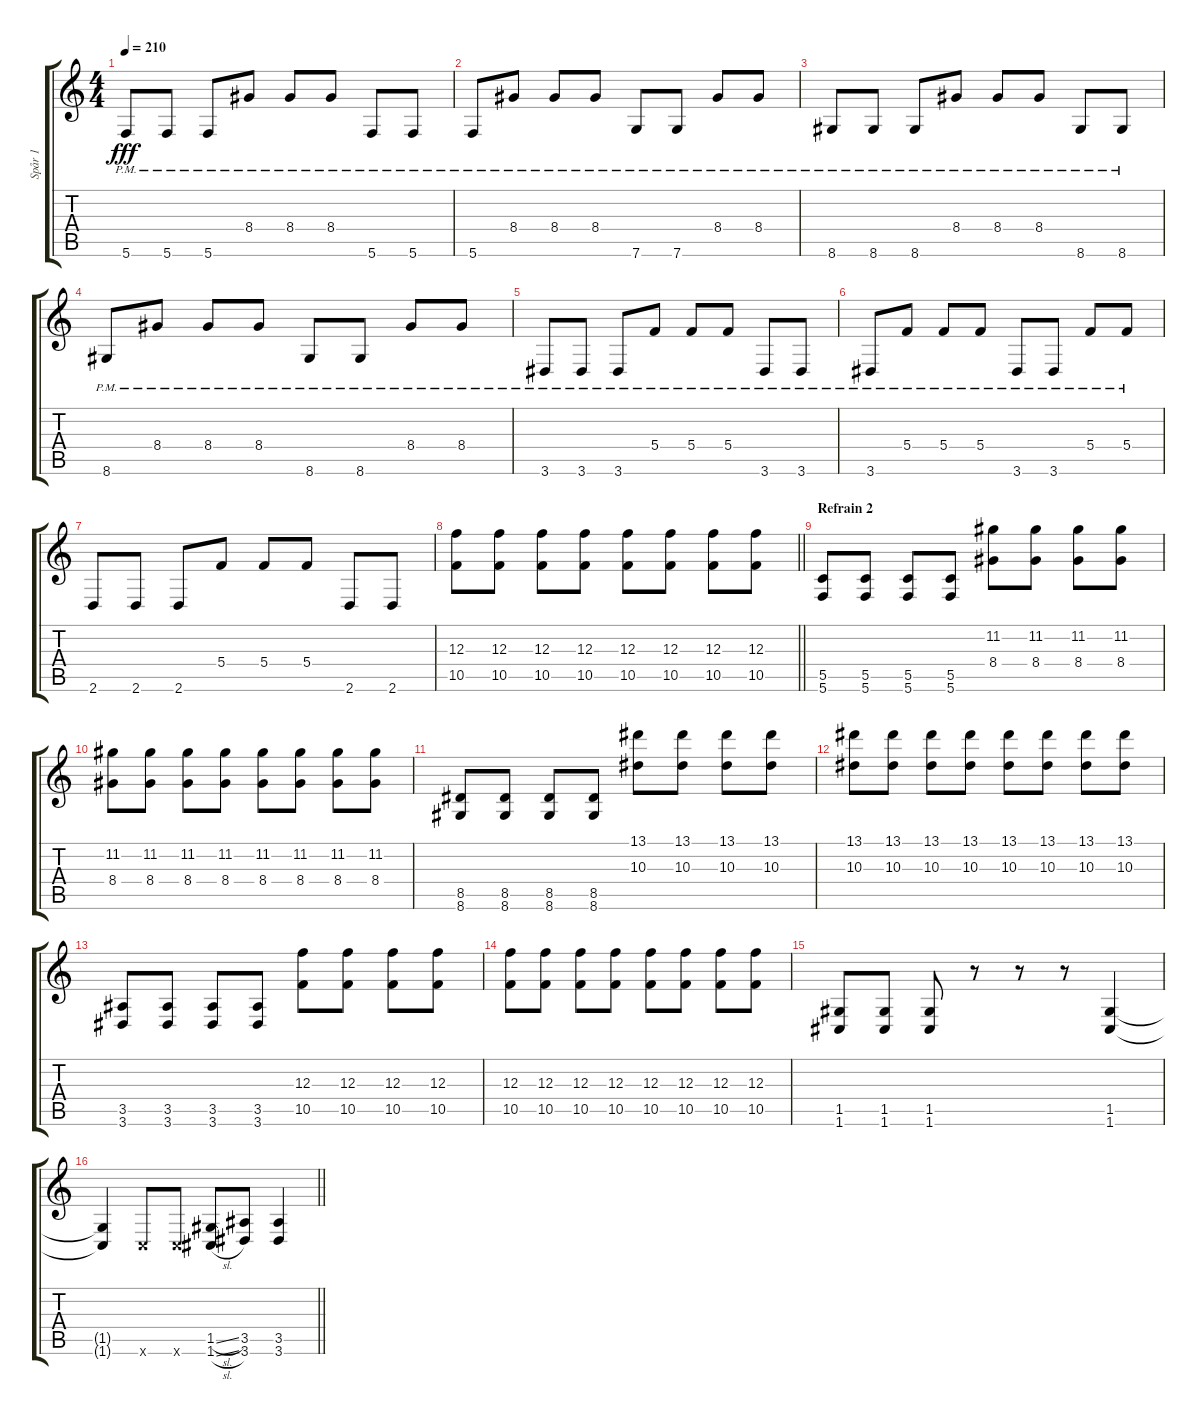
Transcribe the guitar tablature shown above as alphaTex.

\track ("Spår 1" "Spår 1") {instrument distortionguitar}
\staff {score tabs}
\tuning (D4 A3 F3 C3 G2 C2) {hide}
\ts (4 4)
\tempo 210
\clef g2
\ks c
5.6{pm}.8{dy fff volume 16 instrument distortionguitar} 5.6{pm}.8 5.6{pm}.8 8.4{pm}.8 8.4{pm}.8 8.4{pm}.8 5.6{pm}.8 5.6{pm}.8 |
5.6{pm}.8 8.4{pm}.8 8.4{pm}.8 8.4{pm}.8 7.6{pm}.8 7.6{pm}.8 8.4{pm}.8 8.4{pm}.8 |
8.6{pm}.8{volume 16 instrument distortionguitar} 8.6{pm}.8 8.6{pm}.8 8.4{pm}.8 8.4{pm}.8 8.4{pm}.8 8.6{pm}.8 8.6{pm}.8 |
8.6{pm}.8 8.4{pm}.8 8.4{pm}.8 8.4{pm}.8 8.6{pm}.8 8.6{pm}.8 8.4{pm}.8 8.4{pm}.8 |
3.6{pm}.8 3.6{pm}.8 3.6{pm}.8 5.4{pm}.8 5.4{pm}.8 5.4{pm}.8 3.6{pm}.8 3.6{pm}.8 |
3.6{pm}.8 5.4{pm}.8 5.4{pm}.8 5.4{pm}.8 3.6{pm}.8 3.6{pm}.8 5.4{pm}.8 5.4{pm}.8 |
2.6.8 2.6.8 2.6.8 5.4.8 5.4.8 5.4.8 2.6.8 2.6.8 |
\barLineRight lightlight
(12.3 10.5).8 (12.3 10.5).8 (12.3 10.5).8 (12.3 10.5).8 (12.3 10.5).8 (12.3 10.5).8 (12.3 10.5).8 (12.3 10.5).8 |
\section ("" "Refrain 2")
(5.5 5.6).8 (5.5 5.6).8 (5.5 5.6).8 (5.5 5.6).8 (11.2 8.4).8 (11.2 8.4).8 (11.2 8.4).8 (11.2 8.4).8 |
(11.2 8.4).8 (11.2 8.4).8 (11.2 8.4).8 (11.2 8.4).8 (11.2 8.4).8 (11.2 8.4).8 (11.2 8.4).8 (11.2 8.4).8 |
(8.5 8.6).8 (8.5 8.6).8 (8.5 8.6).8 (8.5 8.6).8 (13.1 10.3).8 (13.1 10.3).8 (13.1 10.3).8 (13.1 10.3).8 |
(13.1 10.3).8 (13.1 10.3).8 (13.1 10.3).8 (13.1 10.3).8 (13.1 10.3).8 (13.1 10.3).8 (13.1 10.3).8 (13.1 10.3).8 |
(3.5 3.6).8 (3.5 3.6).8 (3.5 3.6).8 (3.5 3.6).8 (12.3 10.5).8 (12.3 10.5).8 (12.3 10.5).8 (12.3 10.5).8 |
(12.3 10.5).8 (12.3 10.5).8 (12.3 10.5).8 (12.3 10.5).8 (12.3 10.5).8 (12.3 10.5).8 (12.3 10.5).8 (12.3 10.5).8 |
(1.5 1.6).8 (1.5 1.6).8 (1.5 1.6).8 r.8 r.8 r.8 (1.5 1.6).4 |
\barLineRight lightlight
(1.5{t} 1.6{t}).4 0.6{x}.8 0.6{x}.8 (1.5{sl} 1.6{sl}).8 (3.5 3.6).8 (3.5 3.6).4
